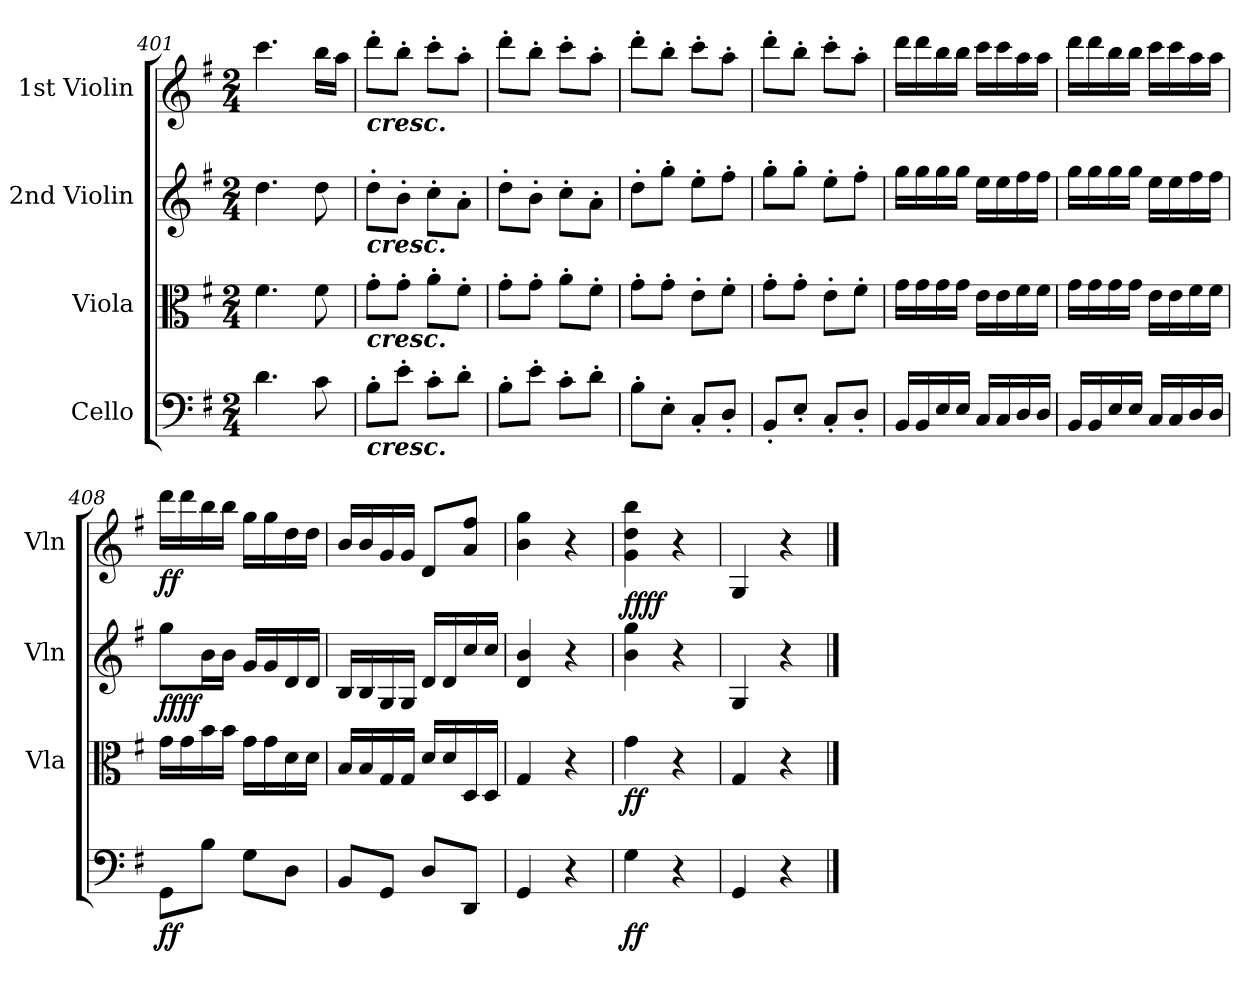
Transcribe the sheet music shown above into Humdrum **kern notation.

**kern	**dynam	**kern	**dynam	**kern	**dynam	**kern	**dynam
*part4	*part4	*part3	*part3	*part2	*part2	*part1	*part1
*staff4	*staff4	*staff3	*staff3	*staff2	*staff2	*staff1	*staff1
*I"Cello	*	*I"Viola	*	*I"2nd Violin	*	*I"1st Violin	*
*	*	*I'Vla	*	*I'Vln	*	*I'Vln	*
*clefF4	*	*clefC3	*	*clefG2	*	*clefG2	*
*k[f#]	*	*k[f#]	*	*k[f#]	*	*k[f#]	*
*G:	*	*G:	*	*G:	*	*G:	*
*M2/4	*	*M2/4	*	*M2/4	*	*M2/4	*
=401	=401	=401	=401	=401	=401	=401	=401
4.d\	.	4.f#\	.	4.dd\	.	4.ccc\	.
8c\	.	8f#\	.	8dd\	.	16bb\LL	.
.	.	.	.	.	.	16aa\JJ	.
=402	=402	=402	=402	=402	=402	=402	=402
!	!	!	!	!	!	!LO:TX:b:Bi:t=cresc.	!
!	!	!	!	!LO:TX:b:Bi:t=cresc.	!	!	!
!	!	!LO:TX:b:Bi:t=cresc.	!	!	!	!	!
!LO:TX:b:Bi:t=cresc.	!	!	!	!	!	!	!
8B'\L	.	8g'\L	.	8dd'\L	.	8ddd'\L	.
8e'\J	.	8g'\J	.	8b'\J	.	8bb'\J	.
8c'\L	.	8a'\L	.	8cc'\L	.	8ccc'\L	.
8d'\J	.	8f#'\J	.	8a'\J	.	8aa'\J	.
=403	=403	=403	=403	=403	=403	=403	=403
8B'\L	.	8g'\L	.	8dd'\L	.	8ddd'\L	.
8e'\J	.	8g'\J	.	8b'\J	.	8bb'\J	.
8c'\L	.	8a'\L	.	8cc'\L	.	8ccc'\L	.
8d'\J	.	8f#'\J	.	8a'\J	.	8aa'\J	.
=404	=404	=404	=404	=404	=404	=404	=404
8B'\L	.	8g'\L	.	8dd'\L	.	8ddd'\L	.
8E'\J	.	8g'\J	.	8gg'\J	.	8bb'\J	.
8C'/L	.	8e'\L	.	8ee'\L	.	8ccc'\L	.
8D'/J	.	8f#'\J	.	8ff#'\J	.	8aa'\J	.
=405	=405	=405	=405	=405	=405	=405	=405
8BB'/L	.	8g'\L	.	8gg'\L	.	8ddd'\L	.
8E'/J	.	8g'\J	.	8gg'\J	.	8bb'\J	.
8C'/L	.	8e'\L	.	8ee'\L	.	8ccc'\L	.
8D'/J	.	8f#'\J	.	8ff#'\J	.	8aa'\J	.
!!LO:LB:g=z
=406	=406	=406	=406	=406	=406	=406	=406
16BB/LL	.	16g\LL	.	16gg\LL	.	16ddd\LL	.
16BB/	.	16g\	.	16gg\	.	16ddd\	.
16E/	.	16g\	.	16gg\	.	16bb\	.
16E/JJ	.	16g\JJ	.	16gg\JJ	.	16bb\JJ	.
16C/LL	.	16e\LL	.	16ee\LL	.	16ccc\LL	.
16C/	.	16e\	.	16ee\	.	16ccc\	.
16D/	.	16f#\	.	16ff#\	.	16aa\	.
16D/JJ	.	16f#\JJ	.	16ff#\JJ	.	16aa\JJ	.
=407	=407	=407	=407	=407	=407	=407	=407
16BB/LL	.	16g\LL	.	16gg\LL	.	16ddd\LL	.
16BB/	.	16g\	.	16gg\	.	16ddd\	.
16E/	.	16g\	.	16gg\	.	16bb\	.
16E/JJ	.	16g\JJ	.	16gg\JJ	.	16bb\JJ	.
16C/LL	.	16e\LL	.	16ee\LL	.	16ccc\LL	.
16C/	.	16e\	.	16ee\	.	16ccc\	.
16D/	.	16f#\	.	16ff#\	.	16aa\	.
16D/JJ	.	16f#\JJ	.	16ff#\JJ	.	16aa\JJ	.
=408	=408	=408	=408	=408	=408	=408	=408
!	!LO:DY:b	!	!LO:DY:b	!	!	!	!
!	!	!	!LO:DY:n=1:a	!	!	!	!LO:DY:b
8GG\L	ff	16g\LL	ff ff	8gg\L	.	16ddd\LL	ff
.	.	16g\	.	.	.	16ddd\	.
8B\J	.	16b\	.	16b\L	.	16bb\	.
.	.	16b\JJ	.	16b\JJ	.	16bb\JJ	.
8G\L	.	16g\LL	.	16g/LL	.	16gg\LL	.
.	.	16g\	.	16g/	.	16gg\	.
8D\J	.	16d\	.	16d/	.	16dd\	.
.	.	16d\JJ	.	16d/JJ	.	16dd\JJ	.
=409	=409	=409	=409	=409	=409	=409	=409
8BB/L	.	16B/LL	.	16B/LL	.	16b/LL	.
.	.	16B/	.	16B/	.	16b/	.
8GG/J	.	16G/	.	16G/	.	16g/	.
.	.	16G/JJ	.	16G/JJ	.	16g/JJ	.
8D/L	.	16d/LL	.	16d/LL	.	8d/L	.
.	.	16d/	.	16d/	.	.	.
8DD/J	.	16D/	.	16cc/	.	8a/ 8ff#/J	.
.	.	16D/JJ	.	16cc/JJ	.	.	.
!!LO:PB:g=z
=410	=410	=410	=410	=410	=410	=410	=410
4GG/	.	4G/	.	4d/ 4b/	.	4b\ 4gg\	.
4r	.	4r	.	4r	.	4r	.
!!LO:LB:g=z
=411	=411	=411	=411	=411	=411	=411	=411
!	!LO:DY:b	!	!LO:DY:b	!	!LO:DY:b	!	!
!	!	!	!	!	!LO:DY:n=1:a	!	!
4G\	ff	4g\	ff	4b\ 4gg\	ff ff	4g\ 4dd\ 4bb\	.
4r	.	4r	.	4r	.	4r	.
=412	=412	=412	=412	=412	=412	=412	=412
4GG/	.	4G/	.	4G/	.	4G/	.
4r	.	4r	.	4r	.	4r	.
==	==	==	==	==	==	==	==
*-	*-	*-	*-	*-	*-	*-	*-
